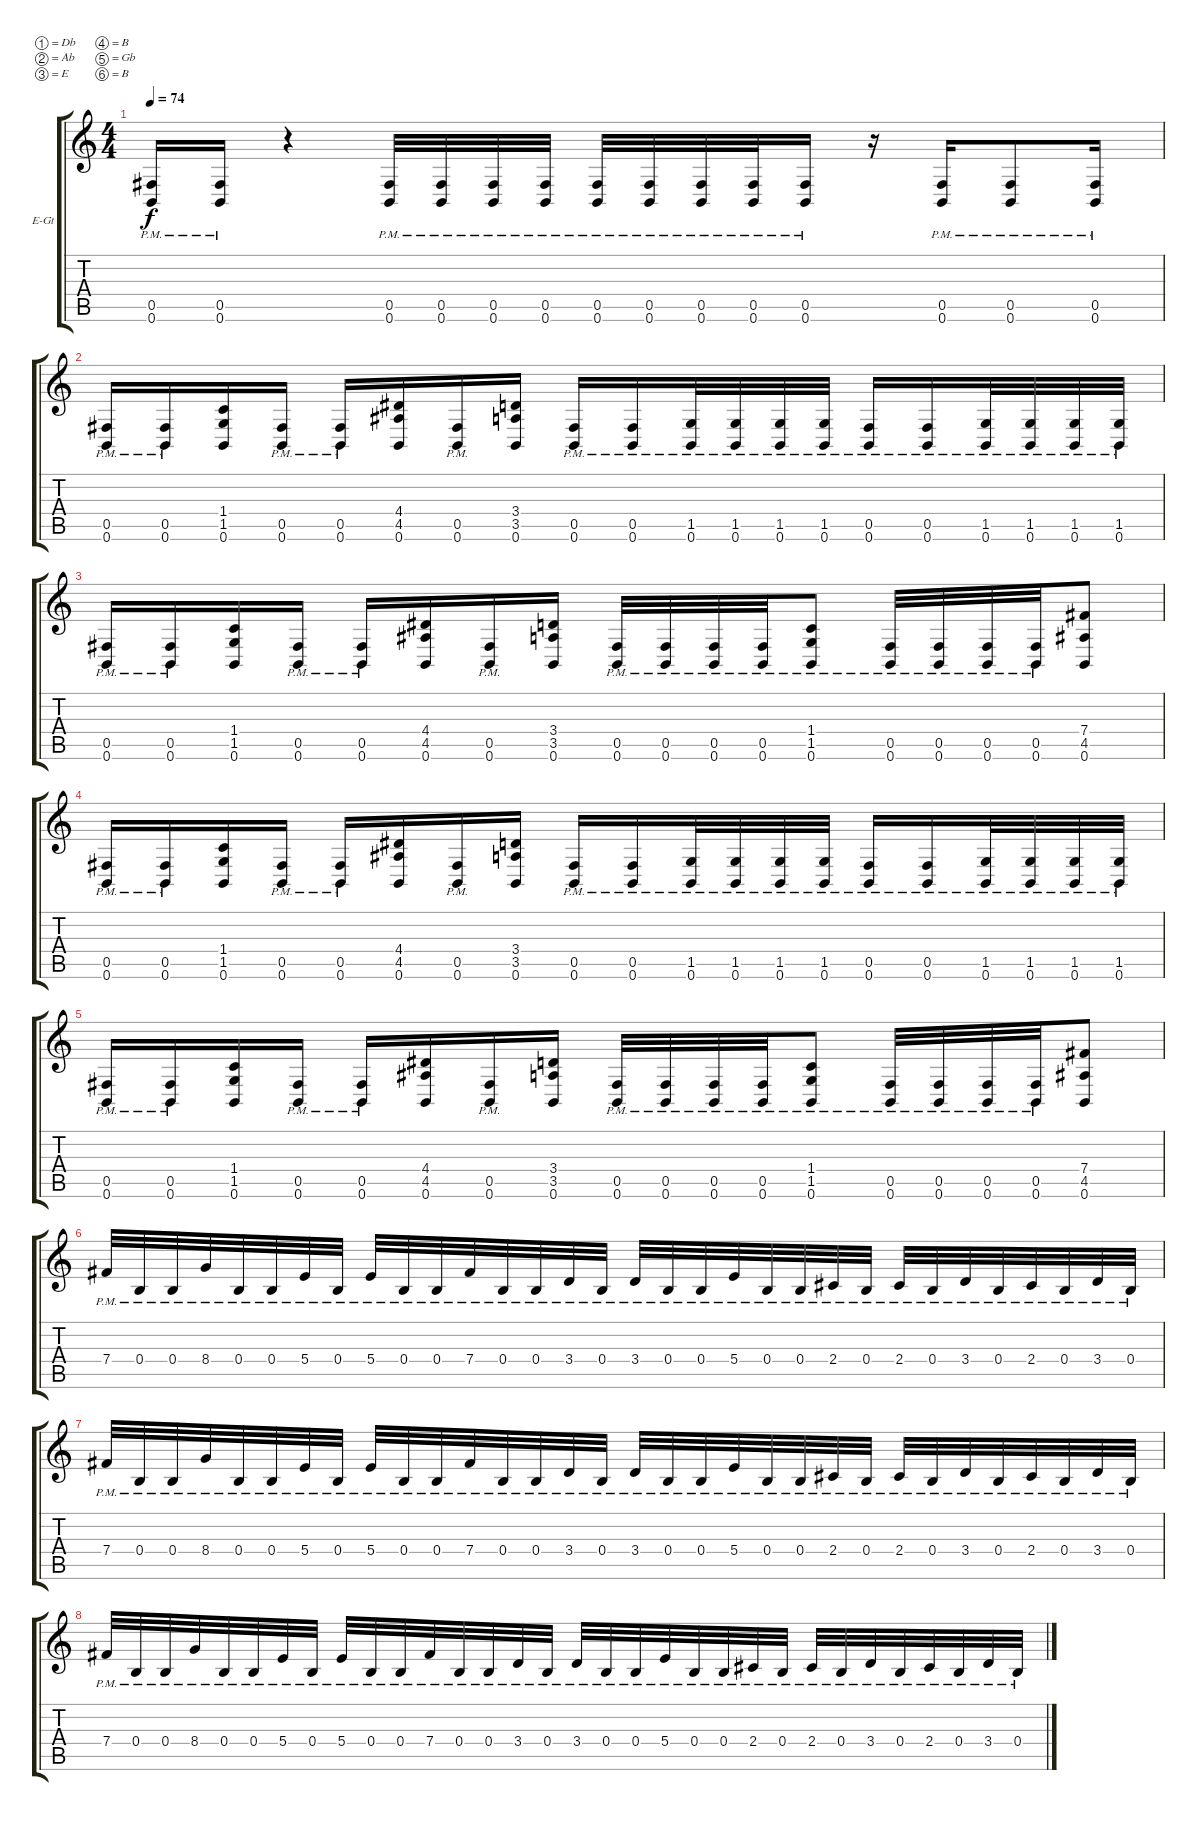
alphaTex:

\bracketExtendMode groupsimilarinstruments
\firstSystemTrackNameOrientation horizontal
\otherSystemsTrackNameOrientation horizontal
\track ("Chris Storey (Guitar)" "E-Gt") {instrument distortionguitar}
\staff {score tabs}
\tuning (Db4 Ab3 E3 B2 Gb2 B1)
\ts (4 4)
\tempo 74
\clef g2
\ks c
(0.5{pm} 0.6{pm}).16{dy f} (0.5{pm} 0.6{pm}).16 r.4 (0.5{pm} 0.6{pm}).32 (0.5{pm} 0.6{pm}).32 (0.5{pm} 0.6{pm}).32 (0.5{pm} 0.6{pm}).32 (0.5{pm} 0.6{pm}).32 (0.5{pm} 0.6{pm}).32 (0.5{pm} 0.6{pm}).32 (0.5{pm} 0.6{pm}).32 (0.5{pm} 0.6{pm}).16 r.16 (0.5{pm} 0.6{pm}).16 (0.5{pm} 0.6{pm}).8 (0.5{pm} 0.6{pm}).16 |
(0.5{pm} 0.6{pm}).16 (0.5{pm} 0.6{pm}).16 (1.4 1.5 0.6).16 (0.5{pm} 0.6{pm}).16 (0.5{pm} 0.6{pm}).16 (4.4 4.5 0.6).16 (0.5{pm} 0.6{pm}).16 (3.4 3.5 0.6).16 (0.5{pm} 0.6{pm}).16 (0.5{pm} 0.6{pm}).16 (1.5{pm} 0.6{pm}).32 (1.5{pm} 0.6{pm}).32 (1.5{pm} 0.6{pm}).32 (1.5{pm} 0.6{pm}).32 (0.5{pm} 0.6{pm}).16 (0.5{pm} 0.6{pm}).16 (1.5{pm} 0.6{pm}).32 (1.5{pm} 0.6{pm}).32 (1.5{pm} 0.6{pm}).32 (1.5{pm} 0.6{pm}).32 |
(0.5{pm} 0.6{pm}).16 (0.5{pm} 0.6{pm}).16 (1.4 1.5 0.6).16 (0.5{pm} 0.6{pm}).16 (0.5{pm} 0.6{pm}).16 (4.4 4.5 0.6).16 (0.5{pm} 0.6{pm}).16 (3.4 3.5 0.6).16 (0.5{pm} 0.6{pm}).32 (0.5{pm} 0.6{pm}).32 (0.5{pm} 0.6{pm}).32 (0.5{pm} 0.6{pm}).32 (1.4 1.5{pm} 0.6{pm}).8 (0.5{pm} 0.6{pm}).32 (0.5{pm} 0.6{pm}).32 (0.5{pm} 0.6{pm}).32 (0.5{pm} 0.6{pm}).32 (7.4 4.5 0.6).8 |
(0.5{pm} 0.6{pm}).16 (0.5{pm} 0.6{pm}).16 (1.4 1.5 0.6).16 (0.5{pm} 0.6{pm}).16 (0.5{pm} 0.6{pm}).16 (4.4 4.5 0.6).16 (0.5{pm} 0.6{pm}).16 (3.4 3.5 0.6).16 (0.5{pm} 0.6{pm}).16 (0.5{pm} 0.6{pm}).16 (1.5{pm} 0.6{pm}).32 (1.5{pm} 0.6{pm}).32 (1.5{pm} 0.6{pm}).32 (1.5{pm} 0.6{pm}).32 (0.5{pm} 0.6{pm}).16 (0.5{pm} 0.6{pm}).16 (1.5{pm} 0.6{pm}).32 (1.5{pm} 0.6{pm}).32 (1.5{pm} 0.6{pm}).32 (1.5{pm} 0.6{pm}).32 |
(0.5{pm} 0.6{pm}).16 (0.5{pm} 0.6{pm}).16 (1.4 1.5 0.6).16 (0.5{pm} 0.6{pm}).16 (0.5{pm} 0.6{pm}).16 (4.4 4.5 0.6).16 (0.5{pm} 0.6{pm}).16 (3.4 3.5 0.6).16 (0.5{pm} 0.6{pm}).32 (0.5{pm} 0.6{pm}).32 (0.5{pm} 0.6{pm}).32 (0.5{pm} 0.6{pm}).32 (1.4 1.5{pm} 0.6{pm}).8 (0.5{pm} 0.6{pm}).32 (0.5{pm} 0.6{pm}).32 (0.5{pm} 0.6{pm}).32 (0.5{pm} 0.6{pm}).32 (7.4 4.5 0.6).8 |
7.4{pm}.32 0.4{pm}.32 0.4{pm}.32 8.4{pm}.32 0.4{pm}.32 0.4{pm}.32 5.4{pm}.32 0.4{pm}.32 5.4{pm}.32 0.4{pm}.32 0.4{pm}.32 7.4{pm}.32 0.4{pm}.32 0.4{pm}.32 3.4{pm}.32 0.4{pm}.32 3.4{pm}.32 0.4{pm}.32 0.4{pm}.32 5.4{pm}.32 0.4{pm}.32 0.4{pm}.32 2.4{pm}.32 0.4{pm}.32 2.4{pm}.32 0.4{pm}.32 3.4{pm}.32 0.4{pm}.32 2.4{pm}.32 0.4{pm}.32 3.4{pm}.32 0.4{pm}.32 |
7.4{pm}.32 0.4{pm}.32 0.4{pm}.32 8.4{pm}.32 0.4{pm}.32 0.4{pm}.32 5.4{pm}.32 0.4{pm}.32 5.4{pm}.32 0.4{pm}.32 0.4{pm}.32 7.4{pm}.32 0.4{pm}.32 0.4{pm}.32 3.4{pm}.32 0.4{pm}.32 3.4{pm}.32 0.4{pm}.32 0.4{pm}.32 5.4{pm}.32 0.4{pm}.32 0.4{pm}.32 2.4{pm}.32 0.4{pm}.32 2.4{pm}.32 0.4{pm}.32 3.4{pm}.32 0.4{pm}.32 2.4{pm}.32 0.4{pm}.32 3.4{pm}.32 0.4{pm}.32 |
7.4{pm}.32 0.4{pm}.32 0.4{pm}.32 8.4{pm}.32 0.4{pm}.32 0.4{pm}.32 5.4{pm}.32 0.4{pm}.32 5.4{pm}.32 0.4{pm}.32 0.4{pm}.32 7.4{pm}.32 0.4{pm}.32 0.4{pm}.32 3.4{pm}.32 0.4{pm}.32 3.4{pm}.32 0.4{pm}.32 0.4{pm}.32 5.4{pm}.32 0.4{pm}.32 0.4{pm}.32 2.4{pm}.32 0.4{pm}.32 2.4{pm}.32 0.4{pm}.32 3.4{pm}.32 0.4{pm}.32 2.4{pm}.32 0.4{pm}.32 3.4{pm}.32 0.4{pm}.32
